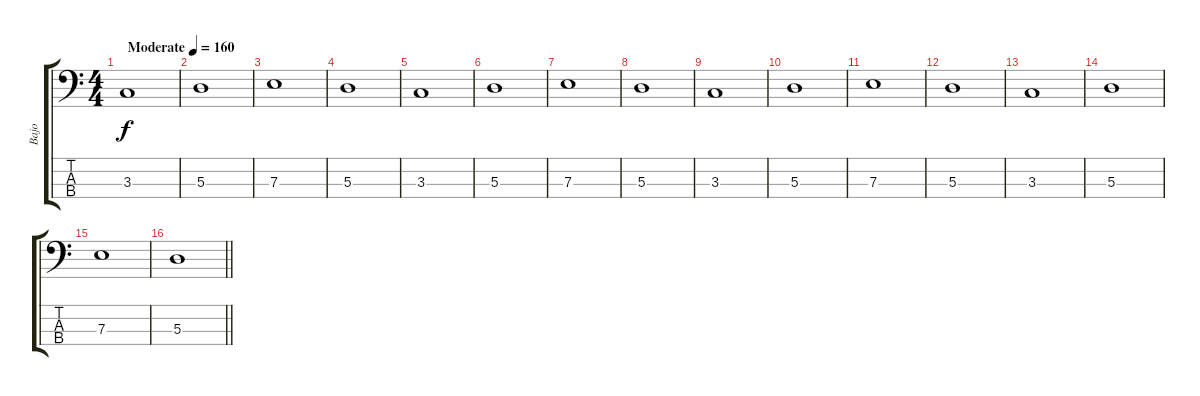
\track ("Bajo" "Bajo") {instrument electricbassfinger}
\staff {score tabs}
\tuning (G2 D2 A1 E1) {hide}
\ts (4 4)
\tempo (160 "Moderate")
\clef f4
\ks c
3.3.1{dy f instrument electricbassfinger} |
5.3.1 |
7.3.1 |
5.3.1 |
3.3.1 |
5.3.1 |
7.3.1 |
5.3.1 |
3.3.1 |
5.3.1 |
7.3.1 |
5.3.1 |
3.3.1 |
5.3.1 |
7.3.1 |
\barLineRight lightlight
5.3.1
